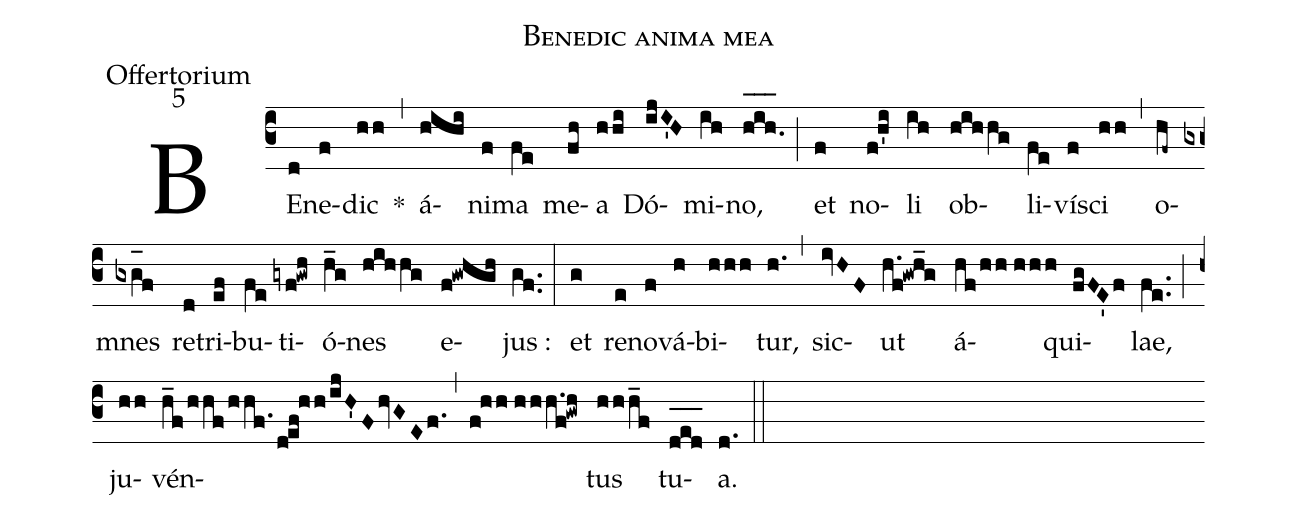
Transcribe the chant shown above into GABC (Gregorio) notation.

name:Benedic anima mea;
office-part:Offertorium;
mode:5;
%%
(c3) BE(d)ne(f)dic(hh) *(,) á(hihi)ni(f)ma(fe) me(fh)a(hhi) Dó(ijI'H)mi(ih)no,(h_[oh:h]i_[oh:h]h._[oh:h]) (;) et(f) no(f!h'i)li(ih) ob(hihhg)li(fe)ví(f)sci(hh) (,) o(hf~)mnes(gxg_[oh:h]f) re(d)tri(ef)bu(fe)ti(gyf!gwh)ó(h_g)nes(hihhg) e(f!gwhgh)jus :(gf..) (:) et(g) re(e)no(f)vá(h)bi(hhh)tur,(h.) (,) sic(ivHF)ut(h.f!gwh_g) á(hf/hh//hhh)qui(fgFE'f)lae,(fe..) (;) ju(hh)vén(h_f/hhf/hhf./def!hh/ijH'FhvGEf.)(,)(f!hh//hhh.f!gwh)tus(hhh_f) tu(d_[oh:h]e_[oh:h]d_[oh:h])a.(d.) (::)
